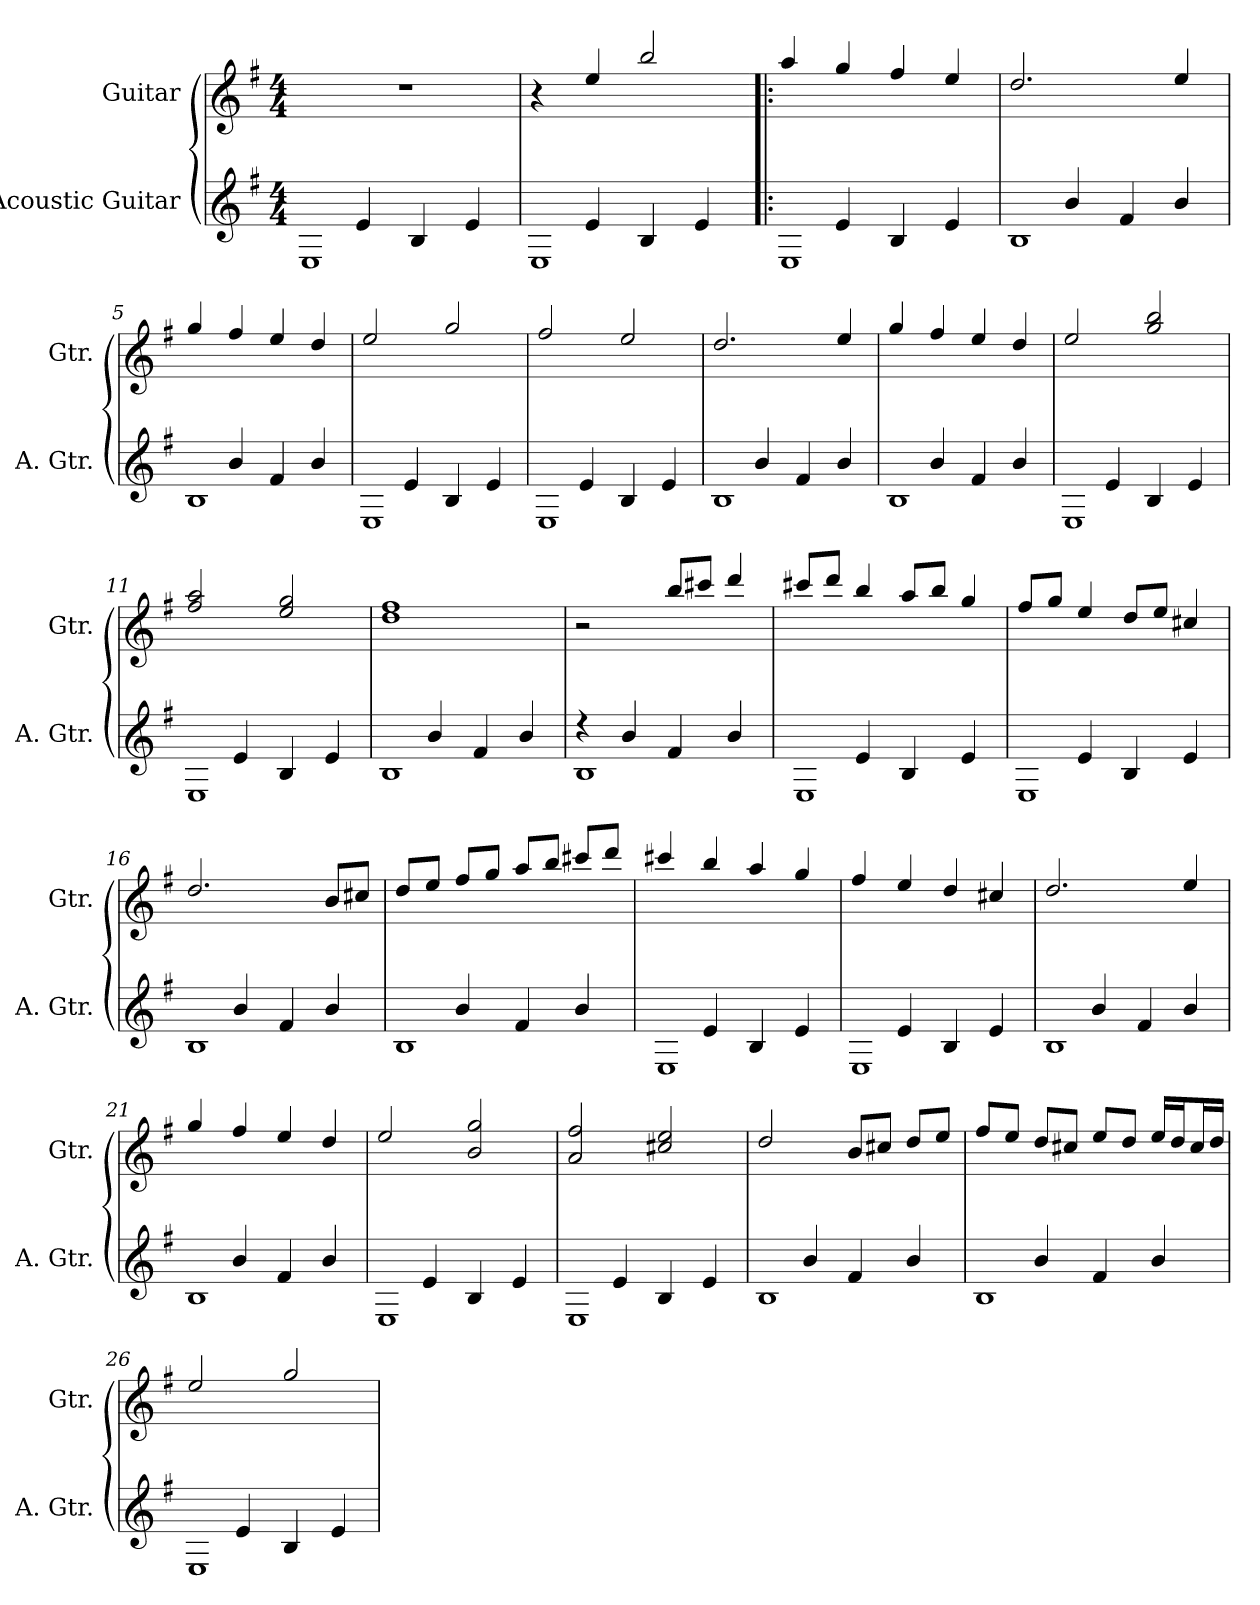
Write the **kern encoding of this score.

**kern	**kern
*part2	*part1
*staff2	*staff1
*I"Acoustic Guitar	*I"Guitar
*I'A. Gtr.	*I'Gtr.
!!LO:PB:g=z
*clefG2	*clefG2
*ITrd7c12	*ITrd7c12
*k[f#]	*k[f#]
*e:	*e:
*M4/4	*M4/4
*MM120	*MM120
=1	=1
*^	*
4ryy	1EEi	1r
4Ei/	.	.
4BBi/	.	.
4Ei/	.	.
=2	=2	=2
4ryy	1EEi	4r
4Ei/	.	4ei/
4BBi/	.	2bi/
4Ei/	.	.
=3!|:	=3!|:	=3!|:
4ryy	1EEi	4ai/
4Ei/	.	4gi/
4BBi/	.	4f#i/
4Ei/	.	4ei/
=4	=4	=4
4ryy	1BBi	2.di/
4Bi/	.	.
4F#i/	.	.
4Bi/	.	4ei/
=5	=5	=5
4ryy	1BBi	4gi/
4Bi/	.	4f#i/
4F#i/	.	4ei/
4Bi/	.	4di/
=6	=6	=6
4ryy	1EEi	2ei/
4Ei/	.	.
4BBi/	.	2gi/
4Ei/	.	.
!!LO:LB:g=z
=7	=7	=7
4ryy	1EEi	2f#i/
4Ei/	.	.
4BBi/	.	2ei/
4Ei/	.	.
=8	=8	=8
4ryy	1BBi	2.di/
4Bi/	.	.
4F#i/	.	.
4Bi/	.	4ei/
=9	=9	=9
4ryy	1BBi	4gi/
4Bi/	.	4f#i/
4F#i/	.	4ei/
4Bi/	.	4di/
=10	=10	=10
4ryy	1EEi	2ei/
4Ei/	.	.
4BBi/	.	2gi/ 2bi
4Ei/	.	.
=11	=11	=11
4ryy	1EEi	2f#i/ 2ai
4Ei/	.	.
4BBi/	.	2ei/ 2gi
4Ei/	.	.
=12	=12	=12
4ryy	1BBi	1di 1f#i
4Bi/	.	.
4F#i/	.	.
4Bi/	.	.
!!LO:LB:g=z
=13	=13	=13
4r	1BBi	2r
4Bi/	.	.
4F#i/	.	8bi/L
.	.	8cc#Xi/J
4Bi/	.	4ddi/
=14	=14	=14
4ryy	1EEi	8cc#Xi/L
.	.	8ddi/J
4Ei/	.	4bi/
4BBi/	.	8ai/L
.	.	8bi/J
4Ei/	.	4gi/
=15	=15	=15
4ryy	1EEi	8f#i/L
.	.	8gi/J
4Ei/	.	4ei/
4BBi/	.	8di/L
.	.	8ei/J
4Ei/	.	4c#Xi/
=16	=16	=16
4ryy	1BBi	2.di/
4Bi/	.	.
4F#i/	.	.
4Bi/	.	8Bi/L
.	.	8c#Xi/J
=17	=17	=17
4ryy	1BBi	8di/L
.	.	8ei/J
4Bi/	.	8f#i/L
.	.	8gi/J
4F#i/	.	8ai/L
.	.	8bi/J
4Bi/	.	8cc#Xi/L
.	.	8ddi/J
!!LO:LB:g=z
=18	=18	=18
4ryy	1EEi	4cc#Xi/
4Ei/	.	4bi/
4BBi/	.	4ai/
4Ei/	.	4gi/
=19	=19	=19
4ryy	1EEi	4f#i/
4Ei/	.	4ei/
4BBi/	.	4di/
4Ei/	.	4c#Xi/
=20	=20	=20
4ryy	1BBi	2.di/
4Bi/	.	.
4F#i/	.	.
4Bi/	.	4ei/
=21	=21	=21
4ryy	1BBi	4gi/
4Bi/	.	4f#i/
4F#i/	.	4ei/
4Bi/	.	4di/
=22	=22	=22
4ryy	1EEi	2ei/
4Ei/	.	.
4BBi/	.	2Bi/ 2gi
4Ei/	.	.
=23	=23	=23
4ryy	1EEi	2Ai/ 2f#i
4Ei/	.	.
4BBi/	.	2c#Xi/ 2ei
4Ei/	.	.
!!LO:LB:g=z
=24	=24	=24
4ryy	1BBi	2di/
4Bi/	.	.
4F#i/	.	8Bi/L
.	.	8c#Xi/J
4Bi/	.	8di/L
.	.	8ei/J
=25	=25	=25
4ryy	1BBi	8f#i/L
.	.	8ei/J
4Bi/	.	8di/L
.	.	8c#Xi/J
4F#i/	.	8ei/L
.	.	8di/J
4Bi/	.	16ei/LL
.	.	16di/J
.	.	16c#i/L
.	.	16di/JJ
=26	=26	=26
4ryy	1EEi	2ei/
4Ei/	.	.
4BBi/	.	2gi/
4Ei/	.	.
*v	*v	*
=	=
*-	*-
